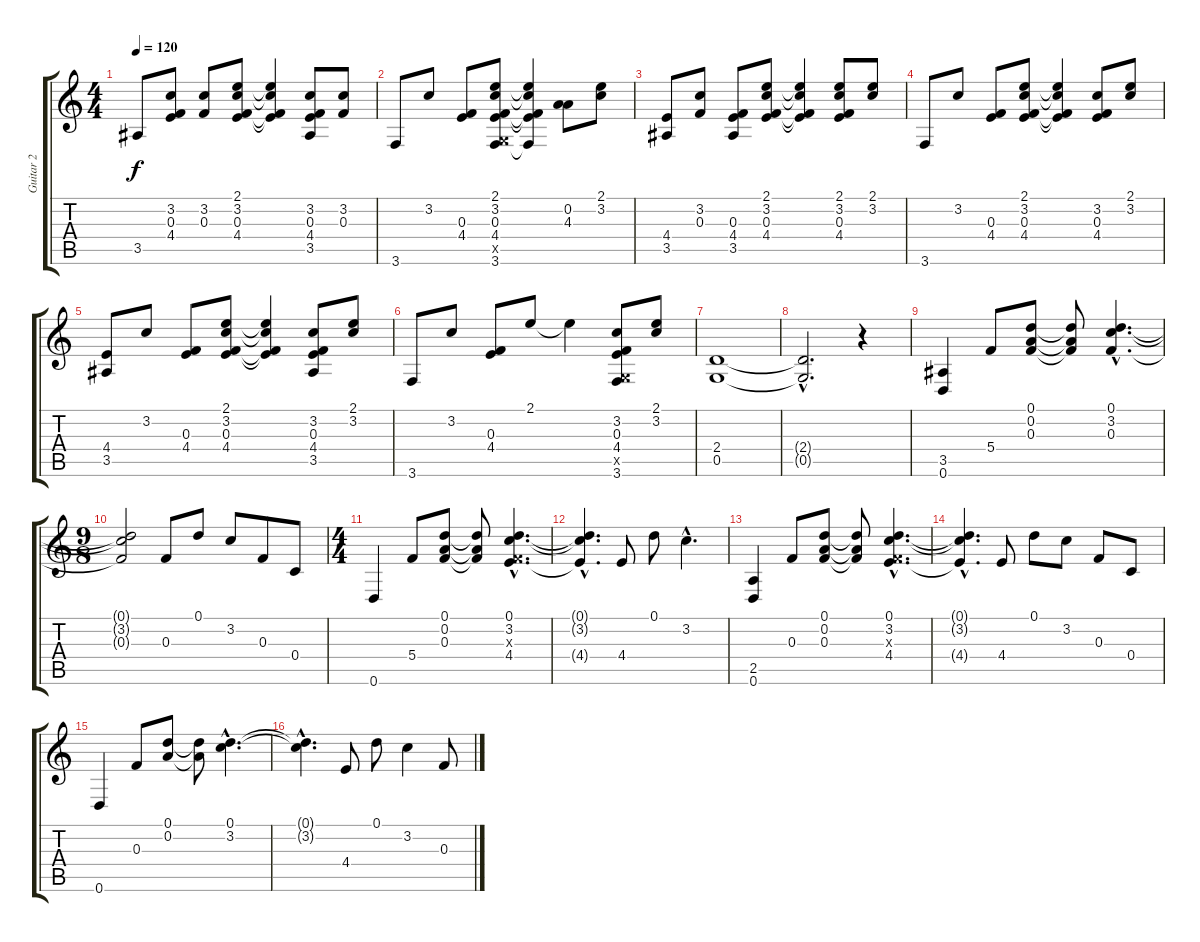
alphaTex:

\track ("Guitar 2" "Guitar 2") {instrument acousticguitarsteel}
\staff {score tabs}
\tuning (D4 A3 F3 C3 G2 D2) {hide}
\ts (4 4)
\tempo 120
\clef g2
\ks c
3.5.8{dy f} (3.2 0.3 4.4).8 (3.2 0.3).8 (2.1 3.2 0.3 4.4).8 (2.1{t} 3.2{t} 0.3{t} 4.4{t}).4 (3.2 0.3 4.4 3.5).8 (3.2 0.3).8 |
3.6.8 3.2.8 (0.3 4.4).8 (2.1 3.2 0.3 4.4 0.5{x} 3.6).8 (2.1{t} 3.2{t} 0.3{t} 4.4{t} 3.6{t}).4 (0.2 4.3).8 (2.1 3.2).8 |
(4.4 3.5).8 (3.2 0.3).8 (0.3 4.4 3.5).8 (2.1 3.2 0.3 4.4).8 (2.1{t} 3.2{t} 0.3{t} 4.4{t}).4 (2.1 3.2 0.3 4.4).8 (2.1 3.2).8 |
3.6.8 3.2.8 (0.3 4.4).8 (2.1 3.2 0.3 4.4).8 (2.1{t} 3.2{t} 0.3{t} 4.4{t}).4 (3.2 0.3 4.4).8 (2.1 3.2).8 |
(4.4 3.5).8 3.2.8 (0.3 4.4).8 (2.1 3.2 0.3 4.4).8 (2.1{t} 3.2{t} 0.3{t} 4.4{t}).4 (3.2 0.3 4.4 3.5).8 (2.1 3.2).8 |
3.6.8 3.2.8 (0.3 4.4).8 2.1.8 2.1{t}.4 (3.2 0.3 4.4 0.5{x} 3.6).8 (2.1 3.2).8 |
(2.4 0.5).1 |
(2.4{hac t} 0.5{hac t}).2{d} r.4 |
(3.5 0.6).4 5.4.8 (0.1 0.2 0.3).8 (0.1{t} 0.2{t} 0.3{t}).8 (0.1{hac} 3.2{hac} 0.3{hac}).4{d} |
\ts (9 8)
(0.1{t} 3.2{t} 0.3{t}).2 0.3.8 0.1.8 3.2.8 0.3.8 0.4.8 |
\ts (4 4)
0.6.4 5.4.8 (0.1 0.2 0.3).8 (0.1{t} 0.2{t} 0.3{t}).8 (0.1{hac} 3.2{hac} 0.3{hac x} 4.4{hac}).4{d} |
(0.1{hac t} 3.2{hac t} 4.4{hac t}).4{d} 4.4.8 0.1.8 3.2{hac}.4{d} |
(2.5 0.6).4 0.3.8 (0.1 0.2 0.3).8 (0.1{t} 0.2{t} 0.3{t}).8 (0.1{hac} 3.2{hac} 0.3{hac x} 4.4{hac}).4{d} |
(0.1{hac t} 3.2{hac t} 4.4{hac t}).4{d} 4.4.8 0.1.8 3.2.8 0.3.8 0.4.8 |
0.6.4 0.3.8 (0.1 0.2).8 (0.1{t} 0.2{t}).8 (0.1{hac} 3.2{hac}).4{d} |
(0.1{hac t} 3.2{hac t}).4{d} 4.4.8 0.1.8 3.2.4 0.3.8
